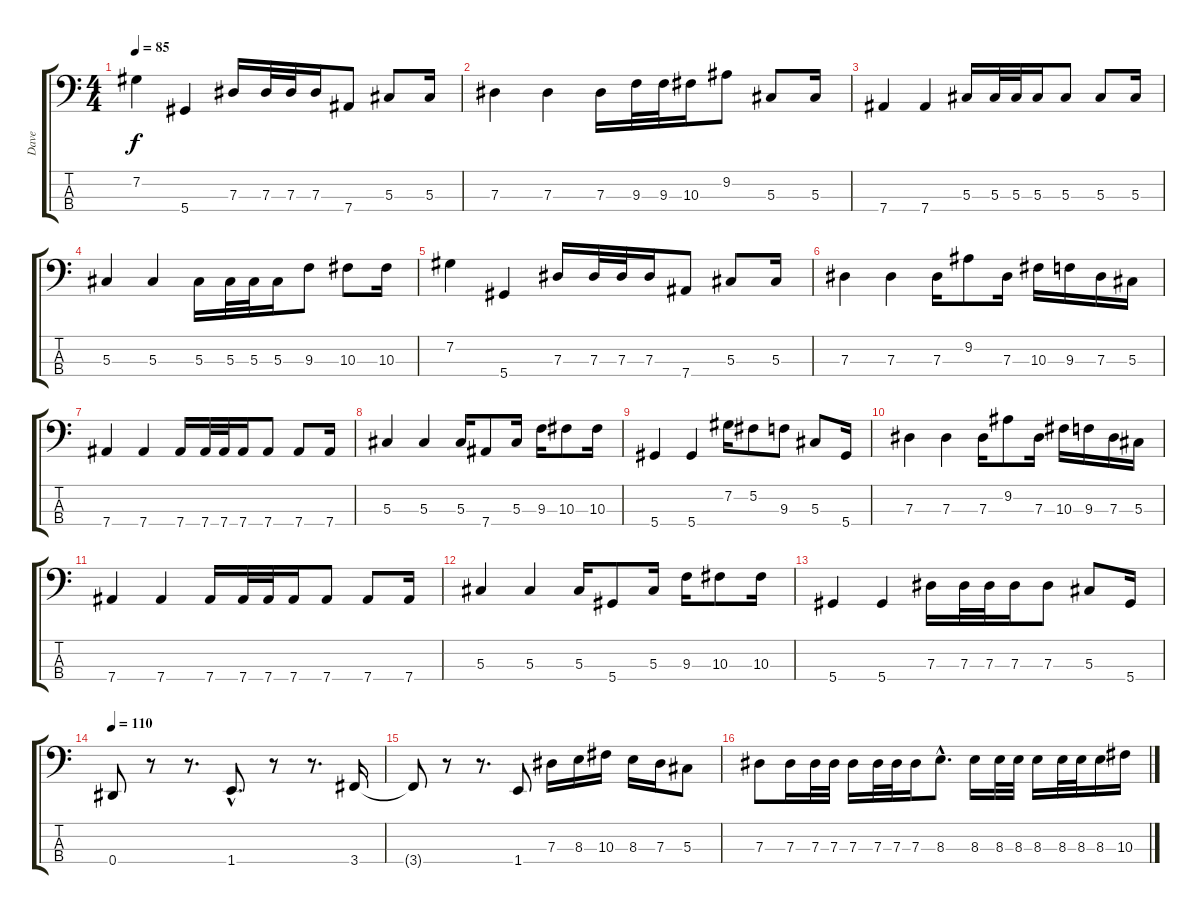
\track ("Dave" "Dave") {instrument electricbasspick}
\staff {score tabs}
\tuning (Gb2 Db2 Ab1 Eb1) {hide}
\ts (4 4)
\tempo 85
\clef f4
\ks c
7.2.4{dy f} 5.4.4 7.3.16 7.3.32 7.3.32 7.3.16 7.4.8 5.3.8 5.3.16 |
7.3.4 7.3.4 7.3.16 9.3.32 9.3.32 10.3.16 9.2.8 5.3.8 5.3.16 |
7.4.4 7.4.4 5.3.16 5.3.32 5.3.32 5.3.16 5.3.8 5.3.8 5.3.16 |
5.3.4 5.3.4 5.3.16 5.3.32 5.3.32 5.3.16 9.3.8 10.3.8 10.3.16 |
7.2.4 5.4.4 7.3.16 7.3.32 7.3.32 7.3.16 7.4.8 5.3.8 5.3.16 |
7.3.4 7.3.4 7.3.16 9.2.8 7.3.16 10.3.16 9.3.16 7.3.16 5.3.16 |
7.4.4 7.4.4 7.4.16 7.4.32 7.4.32 7.4.16 7.4.8 7.4.8 7.4.16 |
5.3.4 5.3.4 5.3.16 7.4.8 5.3.16 9.3.16 10.3.8 10.3.16 |
5.4.4 5.4.4 7.2.16 5.2.8 9.3.8 5.3.8 5.4.16 |
7.3.4 7.3.4 7.3.16 9.2.8 7.3.16 10.3.16 9.3.16 7.3.16 5.3.16 |
7.4.4 7.4.4 7.4.16 7.4.32 7.4.32 7.4.16 7.4.8 7.4.8 7.4.16 |
5.3.4 5.3.4 5.3.16 5.4.8 5.3.16 9.3.16 10.3.8 10.3.16 |
5.4.4 5.4.4 7.3.16 7.3.32 7.3.32 7.3.16 7.3.8 5.3.8 5.4.16 |
\tempo 110
0.4.8 r.8 r.8{d} 1.4{hac}.8{d} r.8 r.8{d} 3.4.16 |
3.4{t}.8 r.8 r.8{d} 1.4.8 7.3.16 8.3.16 10.3.16 8.3.16 7.3.16 5.3.8 |
7.3.8 7.3.16 7.3.32 7.3.32 7.3.16 7.3.32 7.3.32 7.3.16 8.3{hac}.8{d} 8.3.16 8.3.32 8.3.32 8.3.16 8.3.32 8.3.32 8.3.16 10.3.16
